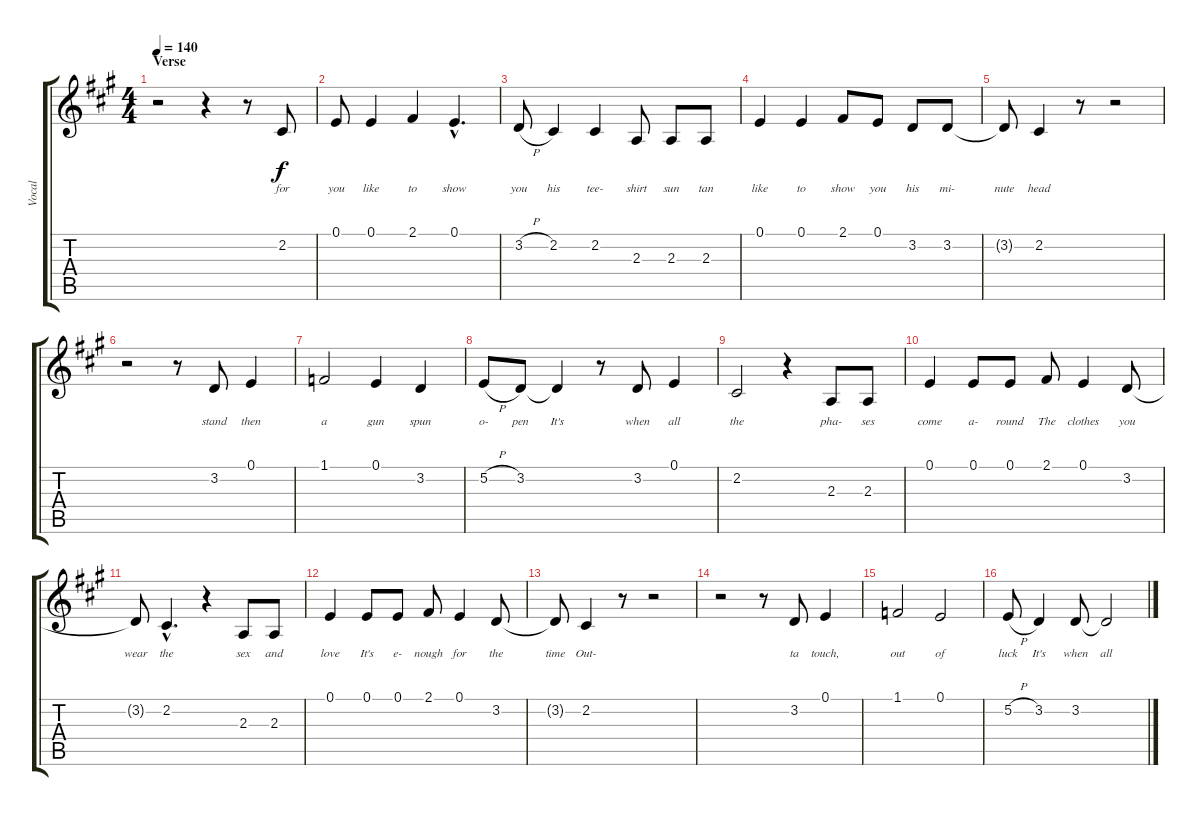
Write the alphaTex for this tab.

\track ("Vocal" "Vocal") {instrument lead1square}
\staff {score tabs}
\tuning (E4 B3 G3 D3 A2 E2) {hide}
\ts (4 4)
\section ("" "Verse")
\tempo 140
\clef g2
\ks a
r.2{dy f} r.4 r.8 2.2.8{lyrics (0 "for") lyrics (1 "") lyrics (2 "") lyrics (3 "") lyrics (4 "")} |
0.1.8{lyrics (0 "you") lyrics (1 "") lyrics (2 "") lyrics (3 "") lyrics (4 "")} 0.1.4{lyrics (0 "like") lyrics (1 "") lyrics (2 "") lyrics (3 "") lyrics (4 "")} 2.1.4{lyrics (0 "to") lyrics (1 "") lyrics (2 "") lyrics (3 "") lyrics (4 "")} 0.1{hac}.4{d lyrics (0 "show") lyrics (1 "") lyrics (2 "") lyrics (3 "") lyrics (4 "")} |
3.2{h}.8{lyrics (0 "you") lyrics (1 "") lyrics (2 "") lyrics (3 "") lyrics (4 "")} 2.2.4{lyrics (0 "his") lyrics (1 "") lyrics (2 "") lyrics (3 "") lyrics (4 "")} 2.2.4{lyrics (0 "tee-") lyrics (1 "") lyrics (2 "") lyrics (3 "") lyrics (4 "")} 2.3.8{lyrics (0 "shirt") lyrics (1 "") lyrics (2 "") lyrics (3 "") lyrics (4 "")} 2.3.8{lyrics (0 "sun") lyrics (1 "") lyrics (2 "") lyrics (3 "") lyrics (4 "")} 2.3.8{lyrics (0 "tan") lyrics (1 "") lyrics (2 "") lyrics (3 "") lyrics (4 "")} |
0.1.4{lyrics (0 "like") lyrics (1 "") lyrics (2 "") lyrics (3 "") lyrics (4 "")} 0.1.4{lyrics (0 "to") lyrics (1 "") lyrics (2 "") lyrics (3 "") lyrics (4 "")} 2.1.8{lyrics (0 "show") lyrics (1 "") lyrics (2 "") lyrics (3 "") lyrics (4 "")} 0.1.8{lyrics (0 "you") lyrics (1 "") lyrics (2 "") lyrics (3 "") lyrics (4 "")} 3.2.8{lyrics (0 "his") lyrics (1 "") lyrics (2 "") lyrics (3 "") lyrics (4 "")} 3.2.8{lyrics (0 "mi-") lyrics (1 "") lyrics (2 "") lyrics (3 "") lyrics (4 "")} |
3.2{t}.8{lyrics (0 "nute") lyrics (1 "") lyrics (2 "") lyrics (3 "") lyrics (4 "")} 2.2.4{lyrics (0 "head") lyrics (1 "") lyrics (2 "") lyrics (3 "") lyrics (4 "")} r.8 r.2 |
r.2 r.8 3.2.8{lyrics (0 "stand") lyrics (1 "") lyrics (2 "") lyrics (3 "") lyrics (4 "")} 0.1.4{lyrics (0 "then") lyrics (1 "") lyrics (2 "") lyrics (3 "") lyrics (4 "")} |
1.1.2{lyrics (0 "a") lyrics (1 "") lyrics (2 "") lyrics (3 "") lyrics (4 "")} 0.1.4{lyrics (0 "gun") lyrics (1 "") lyrics (2 "") lyrics (3 "") lyrics (4 "")} 3.2.4{lyrics (0 "spun") lyrics (1 "") lyrics (2 "") lyrics (3 "") lyrics (4 "")} |
5.2{h}.8{lyrics (0 "o-") lyrics (1 "") lyrics (2 "") lyrics (3 "") lyrics (4 "")} 3.2.8{lyrics (0 "pen") lyrics (1 "") lyrics (2 "") lyrics (3 "") lyrics (4 "")} 3.2{t}.4{lyrics (0 "It's") lyrics (1 "") lyrics (2 "") lyrics (3 "") lyrics (4 "")} r.8 3.2.8{lyrics (0 "when") lyrics (1 "") lyrics (2 "") lyrics (3 "") lyrics (4 "")} 0.1.4{lyrics (0 "all") lyrics (1 "") lyrics (2 "") lyrics (3 "") lyrics (4 "")} |
2.2.2{lyrics (0 "the") lyrics (1 "") lyrics (2 "") lyrics (3 "") lyrics (4 "")} r.4 2.3.8{lyrics (0 "pha-") lyrics (1 "") lyrics (2 "") lyrics (3 "") lyrics (4 "")} 2.3.8{lyrics (0 "ses") lyrics (1 "") lyrics (2 "") lyrics (3 "") lyrics (4 "")} |
0.1.4{lyrics (0 "come") lyrics (1 "") lyrics (2 "") lyrics (3 "") lyrics (4 "")} 0.1.8{lyrics (0 "a-") lyrics (1 "") lyrics (2 "") lyrics (3 "") lyrics (4 "")} 0.1.8{lyrics (0 "round") lyrics (1 "") lyrics (2 "") lyrics (3 "") lyrics (4 "")} 2.1.8{lyrics (0 "The") lyrics (1 "") lyrics (2 "") lyrics (3 "") lyrics (4 "")} 0.1.4{lyrics (0 "clothes") lyrics (1 "") lyrics (2 "") lyrics (3 "") lyrics (4 "")} 3.2.8{lyrics (0 "you") lyrics (1 "") lyrics (2 "") lyrics (3 "") lyrics (4 "")} |
3.2{t}.8{lyrics (0 "wear") lyrics (1 "") lyrics (2 "") lyrics (3 "") lyrics (4 "")} 2.2{hac}.4{d lyrics (0 "the") lyrics (1 "") lyrics (2 "") lyrics (3 "") lyrics (4 "")} r.4 2.3.8{lyrics (0 "sex") lyrics (1 "") lyrics (2 "") lyrics (3 "") lyrics (4 "")} 2.3.8{lyrics (0 "and") lyrics (1 "") lyrics (2 "") lyrics (3 "") lyrics (4 "")} |
0.1.4{lyrics (0 "love") lyrics (1 "") lyrics (2 "") lyrics (3 "") lyrics (4 "")} 0.1.8{lyrics (0 "It's") lyrics (1 "") lyrics (2 "") lyrics (3 "") lyrics (4 "")} 0.1.8{lyrics (0 "e-") lyrics (1 "") lyrics (2 "") lyrics (3 "") lyrics (4 "")} 2.1.8{lyrics (0 "nough") lyrics (1 "") lyrics (2 "") lyrics (3 "") lyrics (4 "")} 0.1.4{lyrics (0 "for") lyrics (1 "") lyrics (2 "") lyrics (3 "") lyrics (4 "")} 3.2.8{lyrics (0 "the") lyrics (1 "") lyrics (2 "") lyrics (3 "") lyrics (4 "")} |
3.2{t}.8{lyrics (0 "time") lyrics (1 "") lyrics (2 "") lyrics (3 "") lyrics (4 "")} 2.2.4{lyrics (0 "Out-") lyrics (1 "") lyrics (2 "") lyrics (3 "") lyrics (4 "")} r.8 r.2 |
r.2 r.8 3.2.8{lyrics (0 "ta") lyrics (1 "") lyrics (2 "") lyrics (3 "") lyrics (4 "")} 0.1.4{lyrics (0 "touch,") lyrics (1 "") lyrics (2 "") lyrics (3 "") lyrics (4 "")} |
1.1.2{lyrics (0 "out") lyrics (1 "") lyrics (2 "") lyrics (3 "") lyrics (4 "")} 0.1.2{lyrics (0 "of") lyrics (1 "") lyrics (2 "") lyrics (3 "") lyrics (4 "")} |
5.2{h}.8{lyrics (0 "luck") lyrics (1 "") lyrics (2 "") lyrics (3 "") lyrics (4 "")} 3.2.4{lyrics (0 "It's") lyrics (1 "") lyrics (2 "") lyrics (3 "") lyrics (4 "")} 3.2.8{lyrics (0 "when") lyrics (1 "") lyrics (2 "") lyrics (3 "") lyrics (4 "")} 3.2{t}.2{lyrics (0 "all") lyrics (1 "") lyrics (2 "") lyrics (3 "") lyrics (4 "")}
